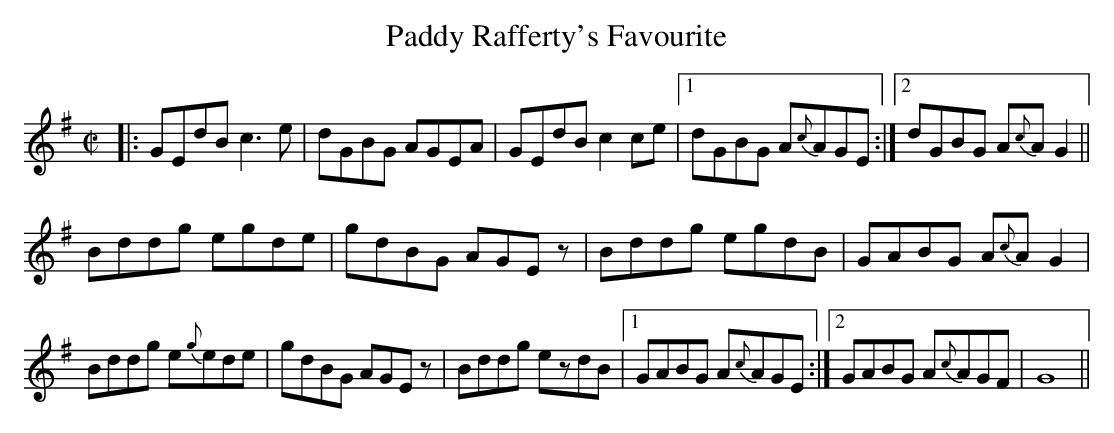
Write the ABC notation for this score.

X:1
T:Paddy Rafferty's Favourite
M:C|
K:G
|:GEdB c3e|dGBG AGEA|GEdB c2ce|1 dGBG A{c}AGE:|2 dGBG A{c}AG2||
Bddg egde|gdBG AGEz|Bddg egdB|GABG A{c}AG2|
Bddg e{g}ede|gdBG AGEz|Bddg ezdB|1 GABG A{c}AGE:|2 GABG A{c}AGF|G8||
